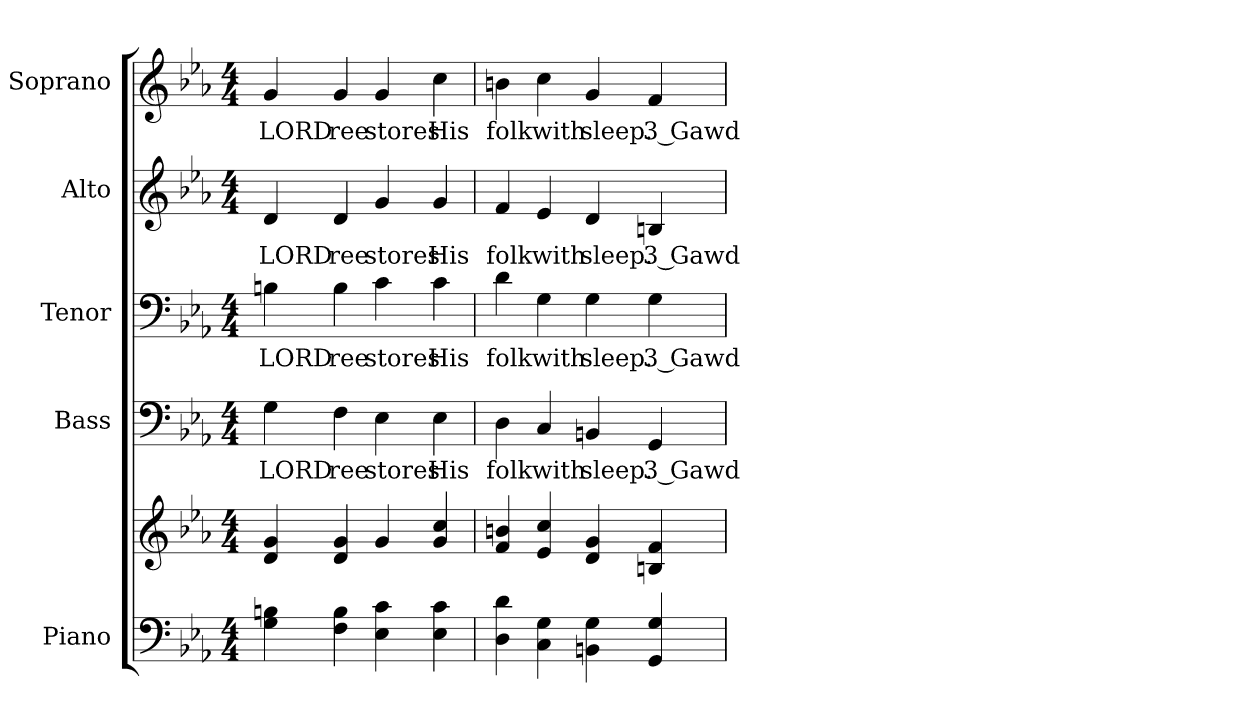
**kern	**kern	**kern	**text	**kern	**text	**kern	**text	**kern	**text
*part5	*part5	*part4	*part4	*part3	*part3	*part2	*part2	*part1	*part1
*staff6	*staff5	*staff4	*staff4	*staff3	*staff3	*staff2	*staff2	*staff1	*staff1
*I"Piano	*	*I"Bass	*	*I"Tenor	*	*I"Alto	*	*I"Soprano	*
*I'Pno.	*	*I'B.	*	*I'T.	*	*I'A.	*	*I'S.	*
*clefF4	*clefG2	*clefF4	*	*clefF4	*	*clefG2	*	*clefG2	*
*k[b-e-a-]	*k[b-e-a-]	*k[b-e-a-]	*	*k[b-e-a-]	*	*k[b-e-a-]	*	*k[b-e-a-]	*
*E-:	*E-:	*E-:	*	*E-:	*	*E-:	*	*E-:	*
*M4/4	*M4/4	*M4/4	*	*M4/4	*	*M4/4	*	*M4/4	*
=1	=1	=1	=1	=1	=1	=1	=1	=1	=1
!	!	!	!LO:LY:b:color=#000000	!	!	!	!	!	!
!	!	!	!	!	!LO:LY:b:color=#000000	!	!	!	!
!	!	!	!	!	!	!	!LO:LY:b:color=#000000	!	!
!	!	!	!	!	!	!	!	!	!LO:LY:b:color=#000000
4Gi\ 4Bni	4di/ 4gi	4Gi\	LORD	4Bni\	LORD	4di/	LORD	4gi/	LORD
!	!	!	!LO:LY:b:color=#000000	!	!	!	!	!	!
!	!	!	!	!	!LO:LY:b:color=#000000	!	!	!	!
!	!	!	!	!	!	!	!LO:LY:b:color=#000000	!	!
!	!	!	!	!	!	!	!	!	!LO:LY:b:color=#000000
4Fi\ 4Bi	4di/ 4gi	4Fi\	ree	4Bi\	ree	4di/	ree	4gi/	ree
!	!	!	!LO:LY:b:color=#000000	!	!	!	!	!	!
!	!	!	!	!	!LO:LY:b:color=#000000	!	!	!	!
!	!	!	!	!	!	!	!LO:LY:b:color=#000000	!	!
!	!	!	!	!	!	!	!	!	!LO:LY:b:color=#000000
4E-i\ 4ci	4gi/	4E-i\	stores	4ci\	stores	4gi/	stores	4gi/	stores
!	!	!	!LO:LY:b:color=#000000	!	!	!	!	!	!
!	!	!	!	!	!LO:LY:b:color=#000000	!	!	!	!
!	!	!	!	!	!	!	!LO:LY:b:color=#000000	!	!
!	!	!	!	!	!	!	!	!	!LO:LY:b:color=#000000
4E-i\ 4ci	4gi/ 4cci	4E-i\	His	4ci\	His	4gi/	His	4cci\	His
=2	=2	=2	=2	=2	=2	=2	=2	=2	=2
!	!	!	!LO:LY:b:color=#000000	!	!	!	!	!	!
!	!	!	!	!	!LO:LY:b:color=#000000	!	!	!	!
!	!	!	!	!	!	!	!LO:LY:b:color=#000000	!	!
!	!	!	!	!	!	!	!	!	!LO:LY:b:color=#000000
4Di\ 4di	4fi/ 4bni	4Di\	folk	4di\	folk	4fi/	folk	4bni\	folk
!	!	!	!LO:LY:b:color=#000000	!	!	!	!	!	!
!	!	!	!	!	!LO:LY:b:color=#000000	!	!	!	!
!	!	!	!	!	!	!	!LO:LY:b:color=#000000	!	!
!	!	!	!	!	!	!	!	!	!LO:LY:b:color=#000000
4Ci\ 4Gi	4e-i/ 4cci	4Ci/	with	4Gi\	with	4e-i/	with	4cci\	with
!	!	!	!LO:LY:b:color=#000000	!	!	!	!	!	!
!	!	!	!	!	!LO:LY:b:color=#000000	!	!	!	!
!	!	!	!	!	!	!	!LO:LY:b:color=#000000	!	!
!	!	!	!	!	!	!	!	!	!LO:LY:b:color=#000000
4BBni\ 4Gi	4di/ 4gi	4BBni/	sleep.	4Gi\	sleep.	4di/	sleep.	4gi/	sleep.
!	!	!	!LO:LY:b:color=#000000	!	!	!	!	!	!
!	!	!	!	!	!LO:LY:b:color=#000000	!	!	!	!
!	!	!	!	!	!	!	!LO:LY:b:color=#000000	!	!
!	!	!	!	!	!	!	!	!	!LO:LY:b:color=#000000
4GGi/ 4Gi	4Bni/ 4fi	4GGi/	3 Gawd	4Gi\	3 Gawd	4Bni/	3 Gawd	4fi/	3 Gawd
=	=	=	=	=	=	=	=	=	=
*-	*-	*-	*-	*-	*-	*-	*-	*-	*-
